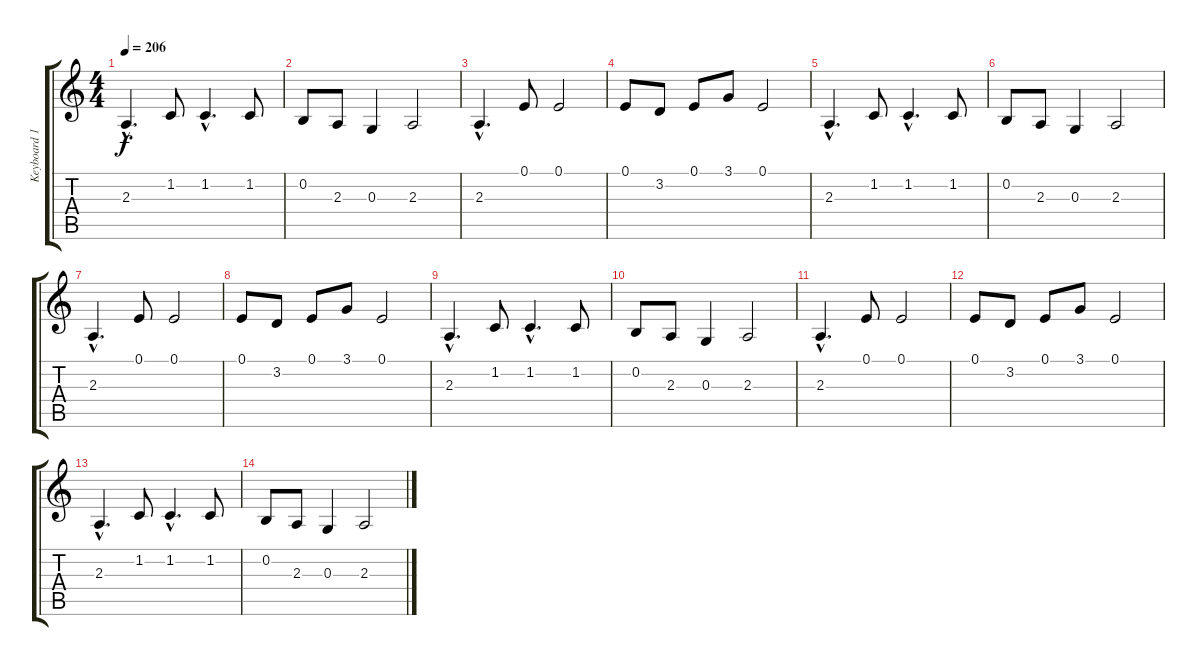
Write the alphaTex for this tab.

\track ("Keyboard 1" "Keyboard 1") {instrument stringensemble1}
\staff {score tabs}
\tuning (E4 B3 G3 D3 A2 E2) {hide}
\ts (4 4)
\tempo 206
\clef g2
\ks c
2.3{hac}.4{d dy f} 1.2.8 1.2{hac}.4{d} 1.2.8 |
0.2.8 2.3.8 0.3.4 2.3.2 |
2.3{hac}.4{d volume 16 instrument tangoaccordion} 0.1.8 0.1.2 |
0.1.8 3.2.8 0.1.8 3.1.8 0.1.2 |
2.3{hac}.4{d} 1.2.8 1.2{hac}.4{d} 1.2.8 |
0.2.8 2.3.8 0.3.4 2.3.2 |
2.3{hac}.4{d volume 16 instrument tangoaccordion} 0.1.8 0.1.2 |
0.1.8 3.2.8 0.1.8 3.1.8 0.1.2 |
2.3{hac}.4{d} 1.2.8 1.2{hac}.4{d} 1.2.8 |
0.2.8 2.3.8 0.3.4 2.3.2 |
2.3{hac}.4{d volume 16 instrument tangoaccordion} 0.1.8 0.1.2 |
0.1.8 3.2.8 0.1.8 3.1.8 0.1.2 |
2.3{hac}.4{d} 1.2.8 1.2{hac}.4{d} 1.2.8 |
0.2.8 2.3.8 0.3.4 2.3.2
